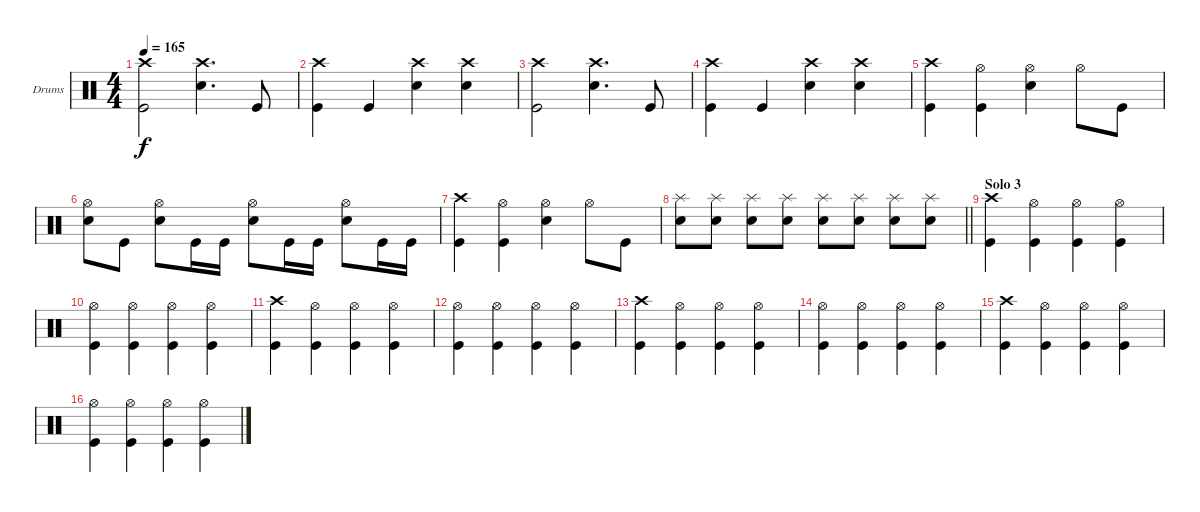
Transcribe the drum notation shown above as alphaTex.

\bracketExtendMode groupsimilarinstruments
\firstSystemTrackNameOrientation horizontal
\otherSystemsTrackNameOrientation horizontal
\track ("Drumkit" "Drums") {instrument percussion}
\staff {score}
\articulation defaults
\ts (4 4)
\tempo 165
\clef neutral
\ks c
("Crash high (hit)" "Kick (hit)").2{dy f} ("Crash high (hit)" "Snare (hit) 2").4{d} "Kick (hit)".8 |
("Crash high (hit)" "Kick (hit)").4 "Kick (hit)".4 ("Crash high (hit)" "Snare (hit) 2").4 ("Crash high (hit)" "Snare (hit) 2").4 |
("Crash high (hit)" "Kick (hit)").2 ("Crash high (hit)" "Snare (hit) 2").4{d} "Kick (hit)".8 |
("Crash high (hit)" "Kick (hit)").4 "Kick (hit)".4 ("Crash high (hit)" "Snare (hit) 2").4 ("Crash high (hit)" "Snare (hit) 2").4 |
("Crash high (hit)" "Kick (hit)").4 ("Hi-Hat (open)" "Kick (hit)").4 ("Hi-Hat (open)" "Snare (hit) 2").4 "Hi-Hat (open)".8 "Kick (hit)".8 |
("Hi-Hat (open)" "Snare (hit) 2").8 "Kick (hit)".8 ("Hi-Hat (open)" "Snare (hit) 2").8 "Kick (hit)".16 "Kick (hit)".16 ("Hi-Hat (open)" "Snare (hit) 2").8 "Kick (hit)".16 "Kick (hit)".16 ("Hi-Hat (open)" "Snare (hit) 2").8 "Kick (hit)".16 "Kick (hit)".16 |
("Crash high (hit)" "Kick (hit)").4 ("Hi-Hat (open)" "Kick (hit)").4 ("Hi-Hat (open)" "Snare (hit) 2").4 "Hi-Hat (open)".8 "Kick (hit)".8 |
\barLineRight lightlight
("Splash (hit)" "Snare (hit) 2").8 ("Splash (hit)" "Snare (hit) 2").8 ("Splash (hit)" "Snare (hit) 2").8 ("Splash (hit)" "Snare (hit) 2").8 ("Splash (hit)" "Snare (hit) 2").8 ("Splash (hit)" "Snare (hit) 2").8 ("Splash (hit)" "Snare (hit) 2").8 ("Splash (hit)" "Snare (hit) 2").8 |
\section ("" "Solo 3")
("Crash high (hit)" "Kick (hit)").4 ("Hi-Hat (open)" "Kick (hit)").4 ("Hi-Hat (open)" "Kick (hit)").4 ("Hi-Hat (open)" "Kick (hit)").4 |
("Hi-Hat (open)" "Kick (hit)").4 ("Hi-Hat (open)" "Kick (hit)").4 ("Hi-Hat (open)" "Kick (hit)").4 ("Hi-Hat (open)" "Kick (hit)").4 |
("Crash high (hit)" "Kick (hit)").4 ("Hi-Hat (open)" "Kick (hit)").4 ("Hi-Hat (open)" "Kick (hit)").4 ("Hi-Hat (open)" "Kick (hit)").4 |
("Hi-Hat (open)" "Kick (hit)").4 ("Hi-Hat (open)" "Kick (hit)").4 ("Hi-Hat (open)" "Kick (hit)").4 ("Hi-Hat (open)" "Kick (hit)").4 |
("Crash high (hit)" "Kick (hit)").4 ("Hi-Hat (open)" "Kick (hit)").4 ("Hi-Hat (open)" "Kick (hit)").4 ("Hi-Hat (open)" "Kick (hit)").4 |
("Hi-Hat (open)" "Kick (hit)").4 ("Hi-Hat (open)" "Kick (hit)").4 ("Hi-Hat (open)" "Kick (hit)").4 ("Hi-Hat (open)" "Kick (hit)").4 |
("Crash high (hit)" "Kick (hit)").4 ("Hi-Hat (open)" "Kick (hit)").4 ("Hi-Hat (open)" "Kick (hit)").4 ("Hi-Hat (open)" "Kick (hit)").4 |
("Hi-Hat (open)" "Kick (hit)").4 ("Hi-Hat (open)" "Kick (hit)").4 ("Hi-Hat (open)" "Kick (hit)").4 ("Hi-Hat (open)" "Kick (hit)").4
